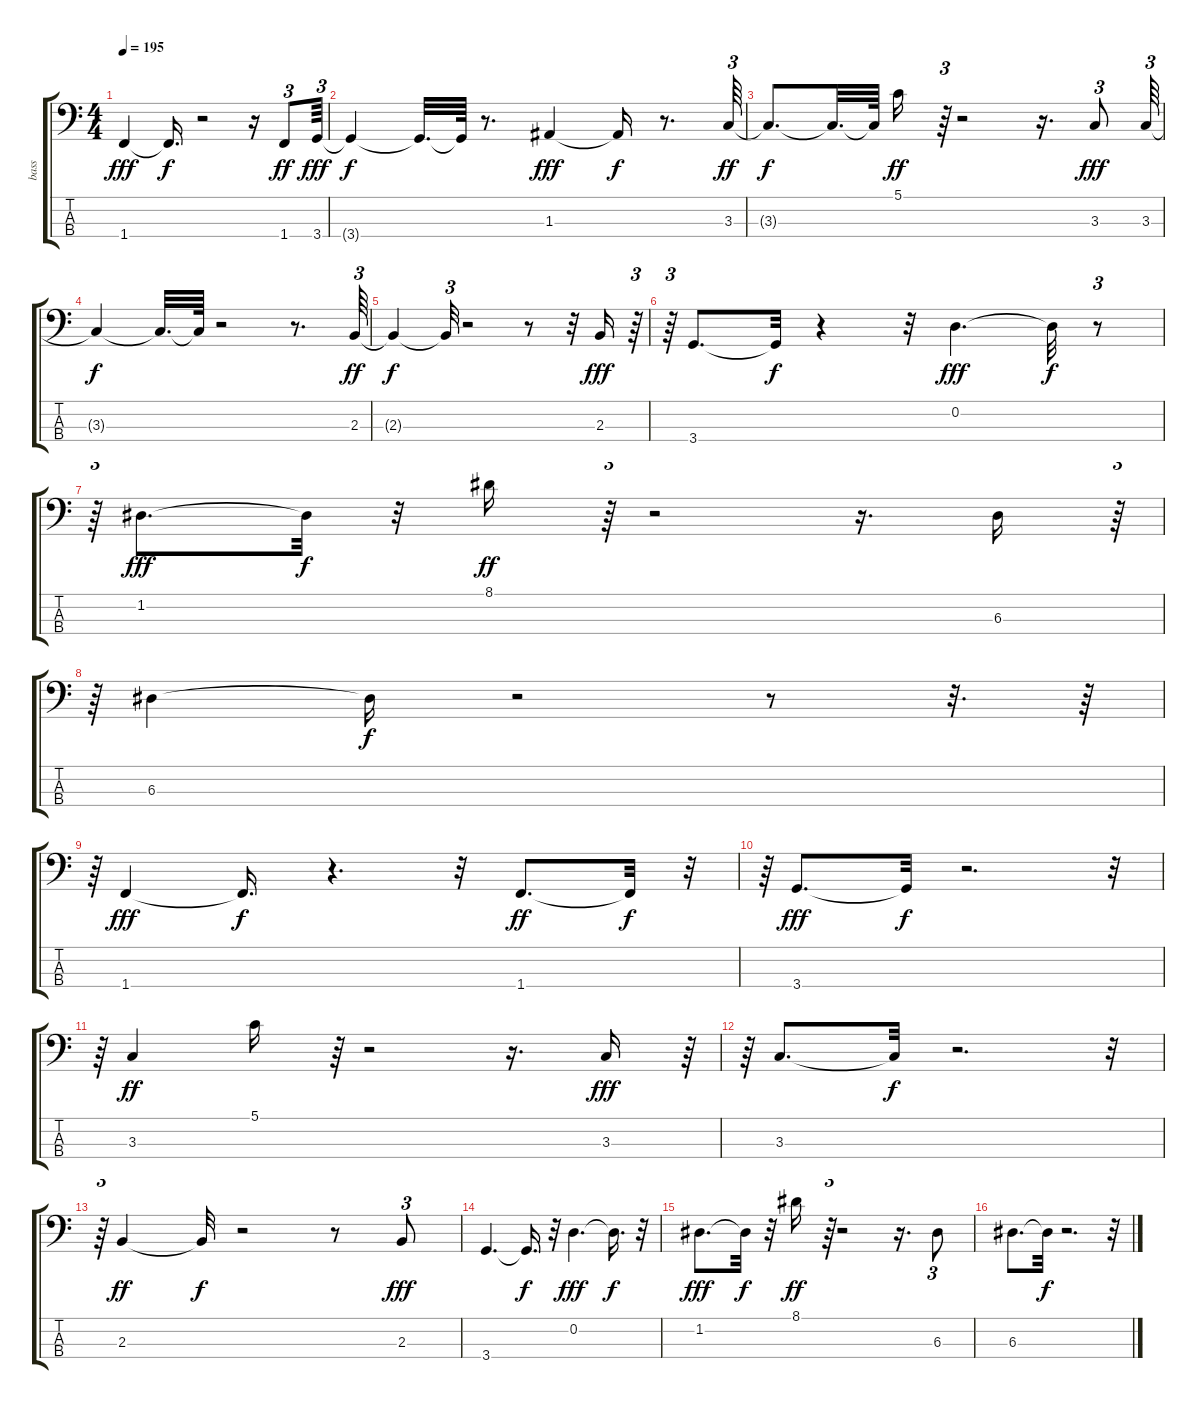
\track ("bass" "bass") {mute instrument slapbass2}
\staff {score tabs}
\tuning (G2 D2 A1 E1) {hide}
\ts (4 4)
\tempo 195
\clef f4
\ks c
1.4.4{dy fff} 1.4{t}.16{d dy f} r.2 r.16 1.4.8{tu (3 2) dy ff} 3.4.64{tu (3 2) dy fff} |
3.4{t}.4{dy f} 3.4{t}.32{d} 3.4{t}.64 r.8{d} 1.3.4{dy fff} 1.3{t}.16{dy f} r.8{d} 3.3.64{tu (3 2) dy ff} |
3.3{t}.8{d dy f} 3.3{t}.32{d} 3.3{t}.64 5.1.16{dy ff} r.64{tu (3 2)} r.2 r.16{d} 3.3.8{tu (3 2) dy fff} 3.3.64{tu (3 2)} |
3.3{t}.4{dy f} 3.3{t}.32{d} 3.3{t}.64 r.2 r.8{d} 2.3.64{tu (3 2) dy ff} |
2.3{t}.4{dy f} 2.3{t}.32{tu (3 2)} r.2 r.8 r.32 2.3.16{dy fff} r.64{tu (3 2)} |
r.64{tu (3 2)} 3.4.8{d} 3.4{t}.32{dy f} r.4 r.32 0.2.4{d dy fff} 0.2{t}.32{dy f} r.8{tu (3 2)} |
r.64{tu (3 2)} 1.2.8{d dy fff} 1.2{t}.32{dy f} r.32 8.1.16{dy ff} r.64{tu (3 2)} r.2 r.16{d} 6.3.16 r.64{tu (3 2)} |
r.64{tu (3 2)} 6.3.4 6.3{t}.16{dy f} r.2 r.8 r.32{d} r.64 |
r.64{tu (3 2)} 1.4.4{dy fff} 1.4{t}.16{d dy f} r.4{d} r.32 1.4.8{d dy ff} 1.4{t}.32{dy f} r.32{tu (3 2)} |
r.64{tu (3 2)} 3.4.8{d dy fff} 3.4{t}.32{dy f} r.2{d} r.32{tu (3 2)} |
r.64{tu (3 2)} 3.3.4{dy ff} 5.1.16 r.64{tu (3 2)} r.2 r.16{d} 3.3.16{dy fff} r.64{tu (3 2)} |
r.64{tu (3 2)} 3.3.8{d} 3.3{t}.32{dy f} r.2{d} r.32{tu (3 2)} |
r.64{tu (3 2)} 2.3.4{dy ff} 2.3{t}.32{dy f} r.2 r.8 2.3.8{tu (3 2) dy fff} |
3.4.4{d} 3.4{t}.16{d dy f} r.32 0.2.4{d dy fff} 0.2{t}.16{d dy f} r.32 |
1.2.8{d dy fff} 1.2{t}.32{dy f} r.32 8.1.16{dy ff} r.64{tu (3 2)} r.2 r.16{d} 6.3.8{tu (3 2)} |
6.3.8{d} 6.3{t}.32{dy f} r.2{d} r.32
